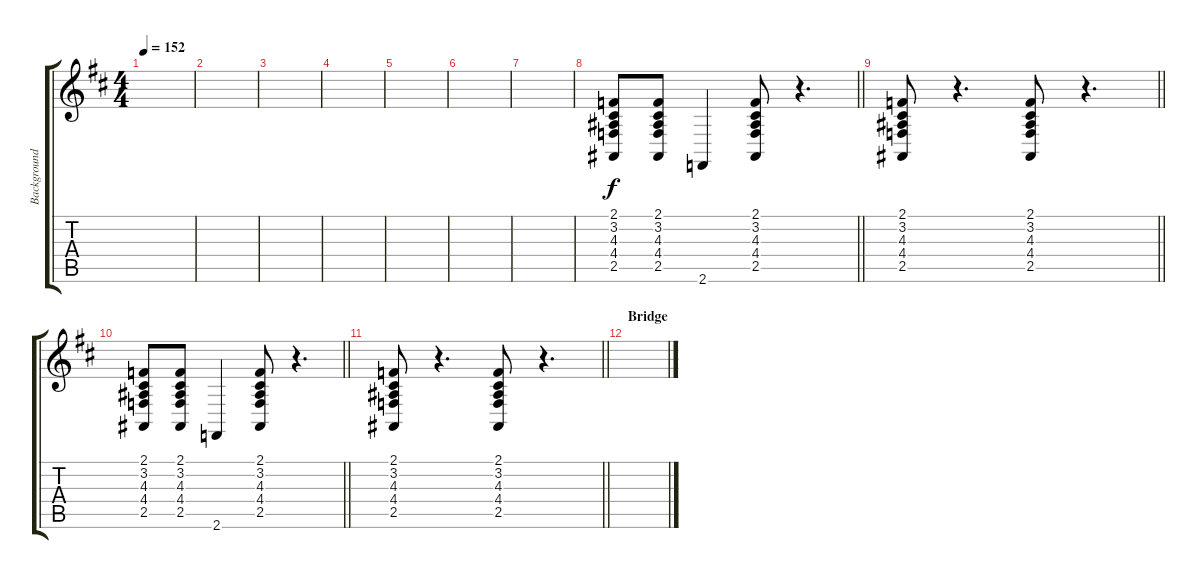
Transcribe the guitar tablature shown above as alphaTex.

\track ("Background 2" "Background") {instrument accordion}
\staff {score tabs}
\tuning (Eb4 Bb3 Gb3 Db3 Ab2 Eb2) {hide}
\ts (4 4)
\tempo 152
\clef g2
\ks d
|
|
|
|
|
|
|
\barLineRight lightlight
(2.1 3.2 4.3 4.4 2.5).8 (2.1 3.2 4.3 4.4 2.5).8 2.6.4 (2.1 3.2 4.3 4.4 2.5).8 r.4{d} |
\barLineRight lightlight
(2.1 3.2 4.3 4.4 2.5).8 r.4{d} (2.1 3.2 4.3 4.4 2.5).8 r.4{d} |
\barLineRight lightlight
(2.1 3.2 4.3 4.4 2.5).8 (2.1 3.2 4.3 4.4 2.5).8 2.6.4 (2.1 3.2 4.3 4.4 2.5).8 r.4{d} |
\barLineRight lightlight
(2.1 3.2 4.3 4.4 2.5).8 r.4{d} (2.1 3.2 4.3 4.4 2.5).8 r.4{d} |
\section ("" "Bridge")
